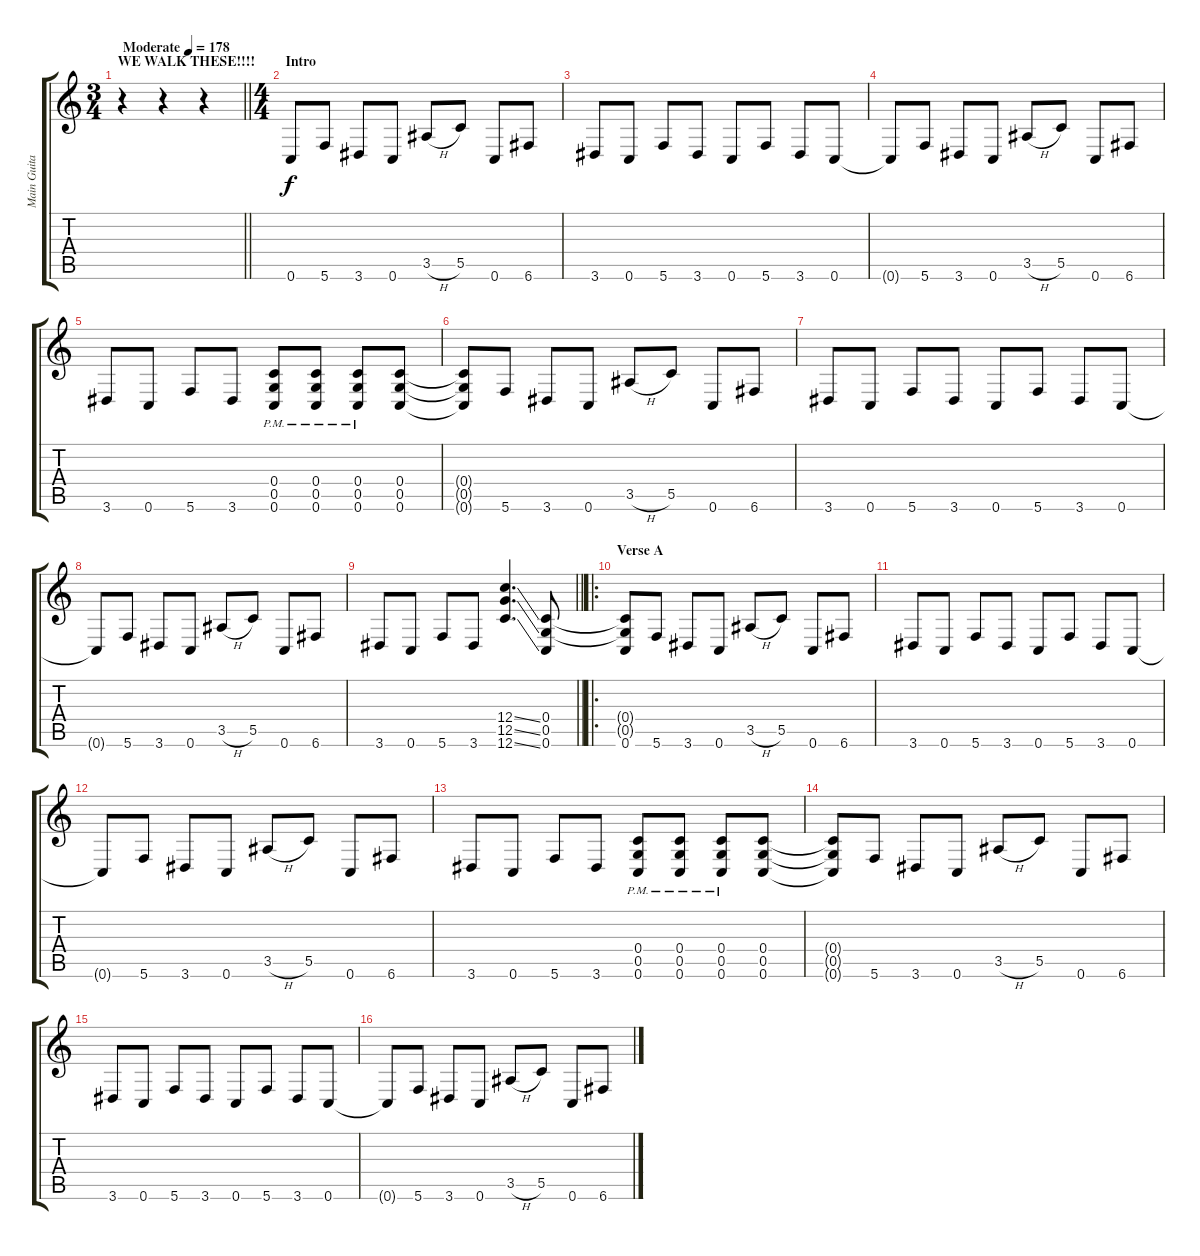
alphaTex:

\track ("Main Guitar" "Main Guita") {instrument distortionguitar}
\staff {score tabs}
\tuning (D4 A3 F3 C3 G2 C2) {hide}
\ts (3 4)
\section ("" "WE WALK THESE!!!!")
\tempo (178 "Moderate")
\clef g2
\barLineRight lightlight
\ks c
r.4{dy f instrument distortionguitar} r.4 r.4 |
\ts (4 4)
\section ("" "Intro")
0.6.8 5.6.8 3.6.8 0.6.8 3.5{h}.8 5.5.8 0.6.8 6.6.8 |
3.6.8 0.6.8 5.6.8 3.6.8 0.6.8 5.6.8 3.6.8 0.6.8 |
0.6{t}.8 5.6.8 3.6.8 0.6.8 3.5{h}.8 5.5.8 0.6.8 6.6.8 |
3.6.8 0.6.8 5.6.8 3.6.8 (0.4{pm} 0.5{pm} 0.6{pm}).8 (0.4{pm} 0.5{pm} 0.6{pm}).8 (0.4{pm} 0.5{pm} 0.6{pm}).8 (0.4 0.5 0.6).8 |
(0.4{t} 0.5{t} 0.6{t}).8 5.6.8 3.6.8 0.6.8 3.5{h}.8 5.5.8 0.6.8 6.6.8 |
3.6.8 0.6.8 5.6.8 3.6.8 0.6.8 5.6.8 3.6.8 0.6.8 |
0.6{t}.8 5.6.8 3.6.8 0.6.8 3.5{h}.8 5.5.8 0.6.8 6.6.8 |
\barLineRight lightlight
3.6.8 0.6.8 5.6.8 3.6.8 (12.4{ss} 12.5{ss} 12.6{ss}).4{d} (0.4 0.5 0.6).8 |
\ro
\section ("" "Verse A")
(0.4{t} 0.5{t} 0.6).8 5.6.8 3.6.8 0.6.8 3.5{h}.8 5.5.8 0.6.8 6.6.8 |
3.6.8 0.6.8 5.6.8 3.6.8 0.6.8 5.6.8 3.6.8 0.6.8 |
0.6{t}.8 5.6.8 3.6.8 0.6.8 3.5{h}.8 5.5.8 0.6.8 6.6.8 |
3.6.8 0.6.8 5.6.8 3.6.8 (0.4{pm} 0.5{pm} 0.6{pm}).8 (0.4{pm} 0.5{pm} 0.6{pm}).8 (0.4{pm} 0.5{pm} 0.6{pm}).8 (0.4 0.5 0.6).8 |
(0.4{t} 0.5{t} 0.6{t}).8 5.6.8 3.6.8 0.6.8 3.5{h}.8 5.5.8 0.6.8 6.6.8 |
3.6.8 0.6.8 5.6.8 3.6.8 0.6.8 5.6.8 3.6.8 0.6.8 |
0.6{t}.8 5.6.8 3.6.8 0.6.8 3.5{h}.8 5.5.8 0.6.8 6.6.8
